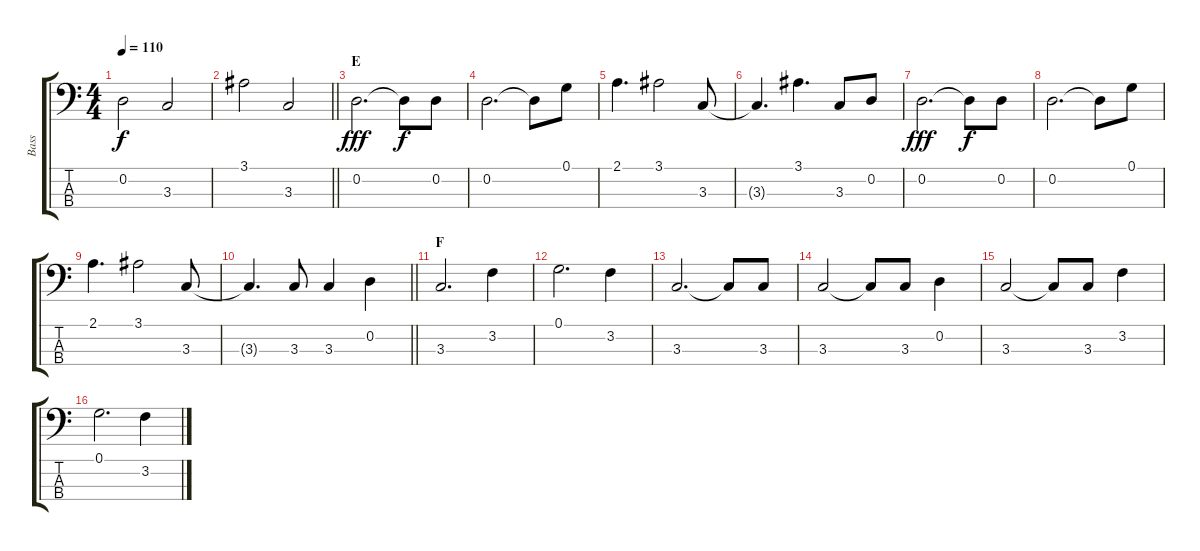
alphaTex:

\track ("Bass" "Bass") {instrument slapbass1}
\staff {score tabs}
\tuning (G2 D2 A1 E1) {hide}
\ts (4 4)
\tempo 110
\clef f4
\ks c
0.2.2{dy f} 3.3.2 |
\barLineRight lightlight
3.1.2 3.3.2 |
\section ("" "E")
0.2.2{d dy fff} 0.2{t}.8{dy f} 0.2.8 |
0.2.2{d} 0.2{t}.8 0.1.8 |
2.1.4{d} 3.1.2 3.3.8 |
3.3{t}.4{d} 3.1.4{d} 3.3.8 0.2.8 |
0.2.2{d dy fff} 0.2{t}.8{dy f} 0.2.8 |
0.2.2{d} 0.2{t}.8 0.1.8 |
2.1.4{d} 3.1.2 3.3.8 |
\barLineRight lightlight
3.3{t}.4{d} 3.3.8 3.3.4 0.2.4 |
\section ("" "F")
3.3.2{d} 3.2.4 |
0.1.2{d} 3.2.4 |
3.3.2{d} 3.3{t}.8 3.3.8 |
3.3.2 3.3{t}.8 3.3.8 0.2.4 |
3.3.2 3.3{t}.8 3.3.8 3.2.4 |
0.1.2{d} 3.2.4
